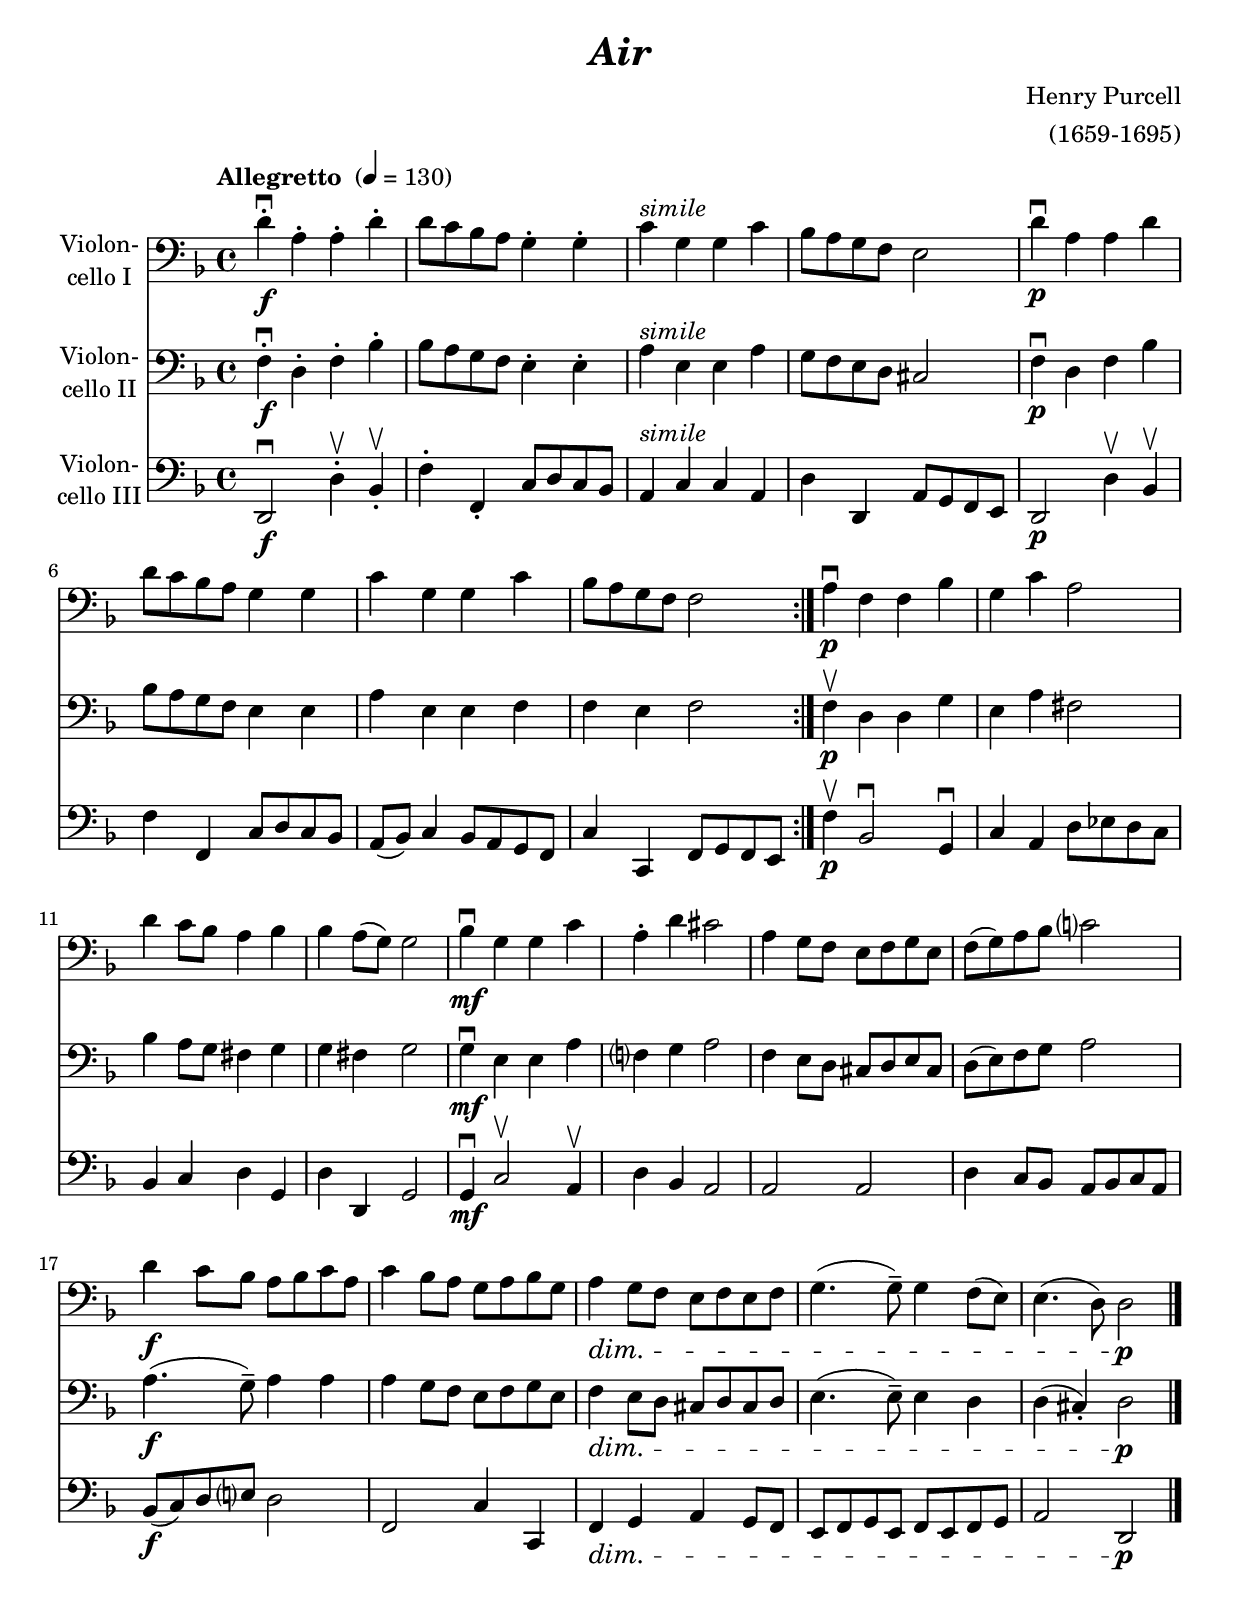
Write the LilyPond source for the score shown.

\version "2.18.2"
\include "deutsch.ly"

#(set-global-staff-size 21)

\header {
  title     = \markup \bold \italic "Air"
  composer  = "Henry Purcell" 
  arranger  = "(1659-1695)"
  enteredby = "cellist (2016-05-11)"
%  piece     = ""
}

voiceconsts = {
  \key d \minor
  \time 4/4
  \clef "bass"
  \tempo "Allegretto " 4=130
%  \numericTimeSignature
%  \compressFullBarRests
  \set tupletSpannerDuration = #(ly:make-moment 1 4)
  % Set default beaming for all staves
%  \set Timing.beamExceptions = #'()
%  \set Timing.baseMoment     = #(ly:make-moment 3 8)
%  \set Timing.beatStructure  = #'(1 1)
}

miba = "bassoon"
mikl = "concertina"

rit = \markup \bold \italic "rit."
sim = \markup \italic "simile"

va = \relative c' {
  \voiceconsts

  \repeat volta 2 {
    d4-.\downbow\f a-. a-. d-.
    d8 c b a g4-. g-.
    c^\sim g g c
    b8 a g f e2
    d'4\downbow\p a a d

    d8 c b a g4 g
    c g g c
    b8 a g f f2
  }
  a4\downbow\p f f b
  g c a2

  d4 c8 b a4 b
  b a8( g) g2
  b4\downbow\mf g g c
  a-. d cis2
  a4 g8 f e f g e

  f( g) a b c?2
  d4\f c8 b a b c a
  c4 b8 a g a b g
  a4\dim g8 f e f e f

  g4.( g8)-- g4 f8( e)
  e4.( d8) d2\p \bar "|."
}

vb = \relative c {
  \voiceconsts

  \repeat volta 2 {
    f4-.\downbow\f d-. f-. b-.
    b8 a g f e4-. e-.
    a^\sim e e a
    g8 f e d cis2
    f4\downbow\p d f b

    b8 a g f e4 e
    a e e f
    f e f2
  }
  f4\upbow\p d d g
  e a fis2

  b4 a8 g fis4 g
  g fis g2
  g4\downbow\mf e e a
  f? g a2
  f4 e8 d cis d e cis

  d( e) f g a2
  a4.(\f g8)-- a4 a
  a g8 f e f g e
  f4\dim e8 d cis d cis d

  e4.( e8)-- e4 d
  d( cis)-. d2\p \bar "|."
}

vc = \relative c, {
  \voiceconsts

  \repeat volta 2 {
    d2\downbow\f d'4-.\upbow b-.\upbow
    f'-. f,-. c'8 d c b
    a4^\sim c c a
    d d, a'8 g f e
    d2\p d'4\upbow b\upbow

    f' f, c'8 d c b
    a( b) c4 b8 a g f
    c'4 c, f8 g f e
  }
  f'4\upbow\p b,2\downbow g4\downbow
  c a d8 es d c

  b4 c d g,
  d' d, g2
  g4\downbow\mf c2\upbow a4\upbow
  d b a2
  a a

  d4 c8 b a b c a
  b(\f c) d e? d2
  f, c'4 c,
  f\dim g a g8 f

  e f g e f e f g
  a2 d,\p \bar "|."
}


music = <<
      \new Staff {
        \set Staff.midiInstrument = \miba
        \set Staff.instrumentName = \markup \center-column { "Violon-" "cello I" }
        \transpose d d { \va }
      }

      \new Staff {
        \set Staff.midiInstrument = \miba
        \set Staff.instrumentName = \markup \center-column { "Violon-" "cello II" }
        \transpose d d { \vb }
      }

      \new Staff {
        \set Staff.midiInstrument = \miba
        \set Staff.instrumentName = \markup \center-column { "Violon-" "cello III" }
        \transpose d d { \vc }
      }
>>

\book {
  \score {
   \music
    \layout {}
  }

  \score {
    \unfoldRepeats \music

    \midi {
      \context {
        \Score
      }
    }
  }
}
